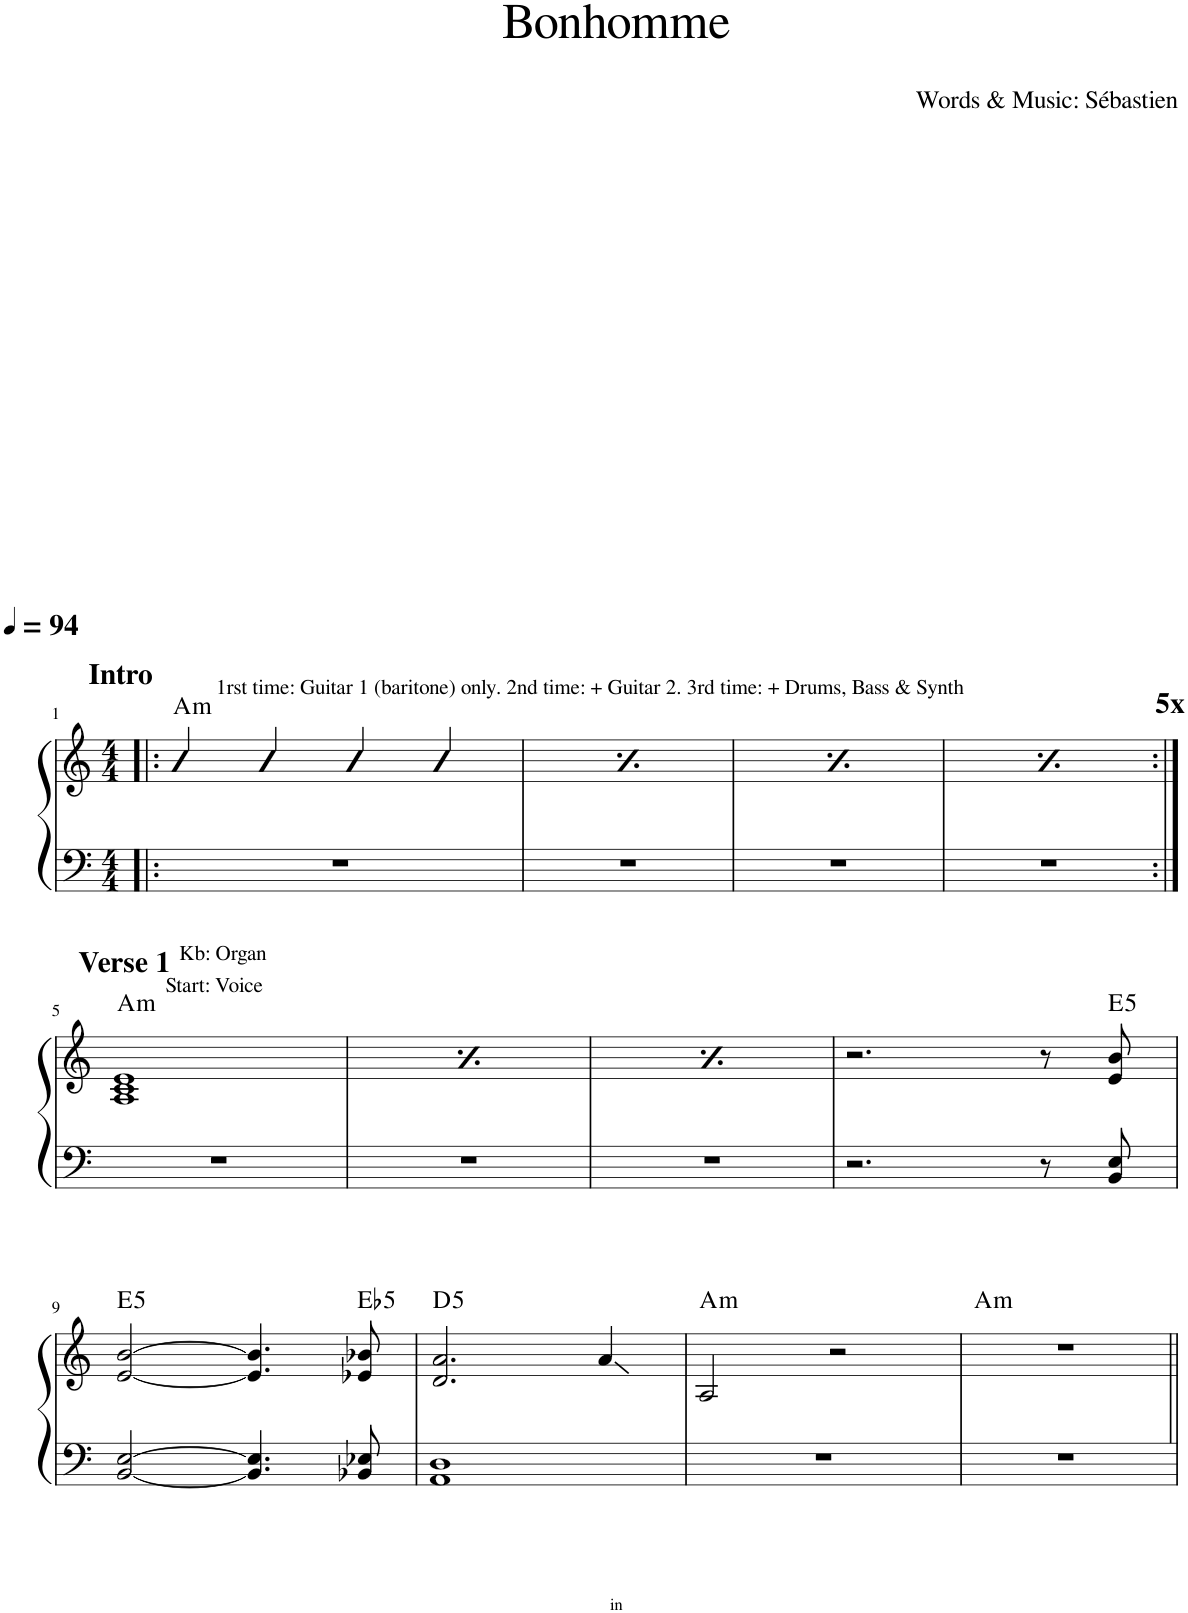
**kern	**kern	**harte
*part1	*part1	*part1
*staff2	*staff1	*
*I"Piano	*	*
*I'Pno	*	*
*clefF4	*clefG2	*
*k[]	*k[]	*
*M4/4	*M4/4	*
=1!|:	=1!|:	=1!|:
!	!LO:TX:a:t=1rst time&colon; Guitar 1 (baritone) only. 2nd time&colon; + Guitar 2. 3rd time&colon; + Drums, Bass & Synth	!LO:H:kt=m
1r	4G/	A:min
.	4G/	.
.	4G/	.
.	4G/	.
=2	=2	=2
!	!LO:TX:a:t=1rst time&colon; Guitar 1 (baritone) only. 2nd time&colon; + Guitar 2. 3rd time&colon; + Drums, Bass & Synth	!LO:H:kt=m
1r	4G/	A:min
.	4G/	.
.	4G/	.
.	4G/	.
=3	=3	=3
!	!LO:TX:a:t=1rst time&colon; Guitar 1 (baritone) only. 2nd time&colon; + Guitar 2. 3rd time&colon; + Drums, Bass & Synth	!LO:H:kt=m
1r	4G/	A:min
.	4G/	.
.	4G/	.
.	4G/	.
=4	=4	=4
!	!LO:TX:a:t=1rst time&colon; Guitar 1 (baritone) only. 2nd time&colon; + Guitar 2. 3rd time&colon; + Drums, Bass & Synth	!LO:H:kt=m
1r	4G/	A:min
.	4G/	.
.	4G/	.
.	4G/	.
!!LO:LB:g=z
=5:|!	=5:|!	=5:|!
*	*clefG2	*
!	!LO:TX:a:t=Start&colon; Voice	!
!	!LO:TX:a:t=Kb&colon; Organ	!LO:H:kt=m
1r	1A 1c 1e	A:min
=6	=6	=6
*	*clefG2	*
!	!LO:TX:a:t=Start&colon; Voice	!
!	!LO:TX:a:t=Kb&colon; Organ	!LO:H:kt=m
1r	1A 1c 1e	A:min
=7	=7	=7
*	*clefG2	*
!	!LO:TX:a:t=Start&colon; Voice	!
!	!LO:TX:a:t=Kb&colon; Organ	!LO:H:kt=m
1r	1A 1c 1e	A:min
=8	=8	=8
2.r	2.r	.
8r	8r	.
!	!	!LO:H:kt=5
8BB/ 8E/	8e/ 8b/	E:(1,5)
!!LO:LB:g=z
=9	=9	=9
!	!	!LO:H:kt=5
[2BB/ [2E/	[2e/ [2b/	E:(1,5)
4.BB/] 4.E/]	4.e/] 4.b/]	.
!	!	!LO:H:kt=5
8BB-X/ 8E-X/	8e-X/ 8b-X/	Eb:(1,5)
=10	=10	=10
!	!	!LO:H:kt=5
1AA 1D	2.d/ 2.a/	D:(1,5)
.	4a/	.
=11	=11	=11
!	!	!LO:H:kt=m
1r	2A/	A:min
.	2r	.
=12	=12	=12
!	!	!LO:H:kt=m
1r	1r	A:min
=	=	=
*-	*-	*-
